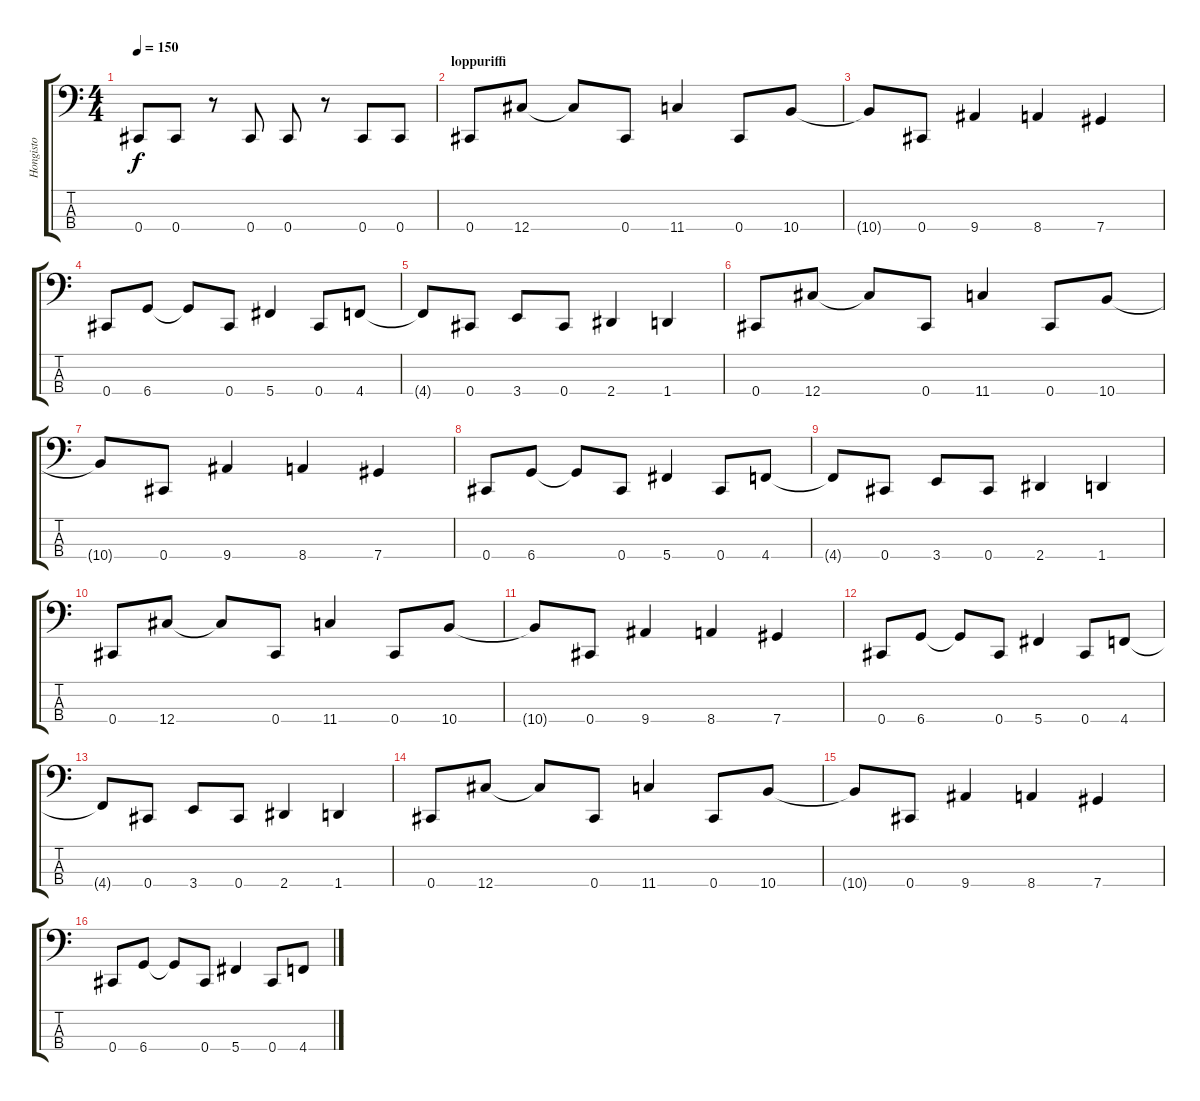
\track ("Hongisto" "Hongisto") {instrument electricbassfinger}
\staff {score tabs}
\tuning (Gb2 Db2 Ab1 Db1) {hide}
\ts (4 4)
\tempo 150
\clef f4
\ks c
0.4.8{dy f} 0.4.8 r.8 0.4.8 0.4.8 r.8 0.4.8 0.4.8 |
\section ("" "loppuriffi")
0.4.8{volume 12} 12.4.8 12.4{t}.8 0.4.8 11.4.4 0.4.8 10.4.8 |
10.4{t}.8 0.4.8 9.4.4 8.4.4 7.4.4 |
0.4.8 6.4.8 6.4{t}.8 0.4.8 5.4.4 0.4.8 4.4.8 |
4.4{t}.8 0.4.8 3.4.8 0.4.8 2.4.4 1.4.4 |
0.4.8{volume 9} 12.4.8 12.4{t}.8 0.4.8 11.4.4 0.4.8 10.4.8 |
10.4{t}.8 0.4.8 9.4.4 8.4.4 7.4.4 |
0.4.8 6.4.8 6.4{t}.8 0.4.8 5.4.4 0.4.8 4.4.8 |
4.4{t}.8 0.4.8 3.4.8 0.4.8 2.4.4 1.4.4 |
0.4.8{volume 5} 12.4.8 12.4{t}.8 0.4.8 11.4.4 0.4.8 10.4.8 |
10.4{t}.8 0.4.8 9.4.4 8.4.4 7.4.4 |
0.4.8 6.4.8 6.4{t}.8 0.4.8 5.4.4 0.4.8 4.4.8 |
4.4{t}.8 0.4.8 3.4.8 0.4.8 2.4.4 1.4.4 |
0.4.8{volume 1} 12.4.8 12.4{t}.8 0.4.8 11.4.4 0.4.8 10.4.8 |
10.4{t}.8 0.4.8 9.4.4 8.4.4 7.4.4 |
0.4.8 6.4.8 6.4{t}.8 0.4.8 5.4.4 0.4.8 4.4.8
